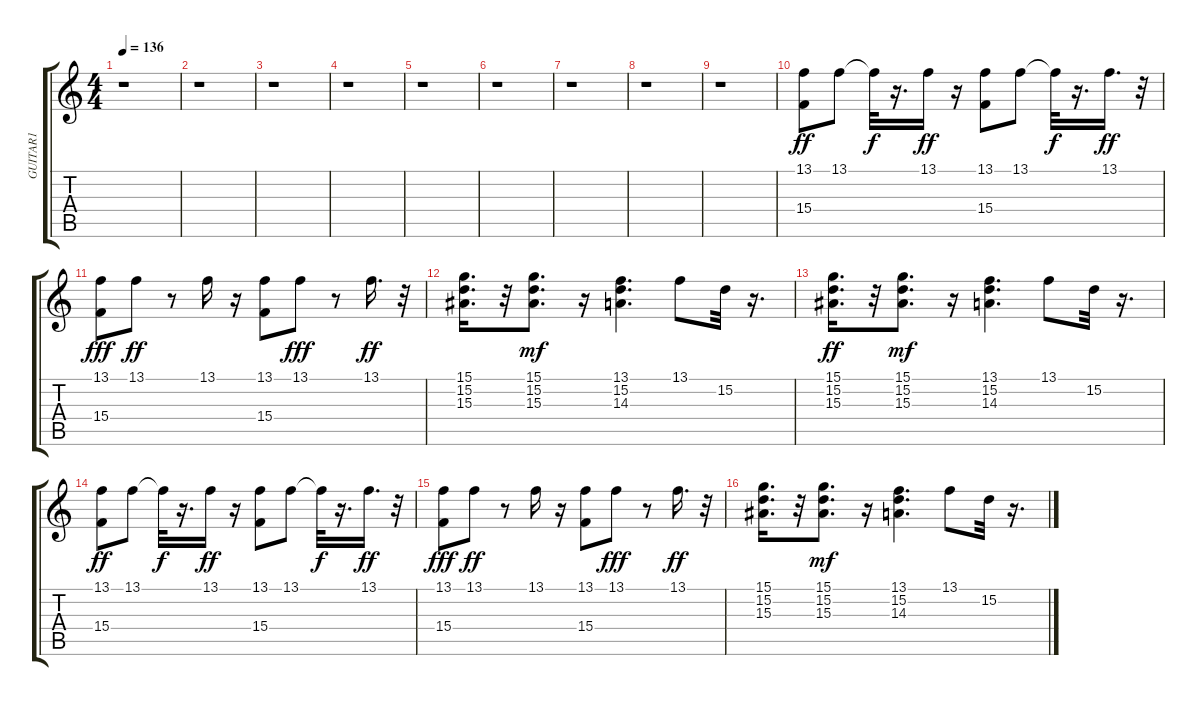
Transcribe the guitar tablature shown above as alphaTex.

\track ("GUITAR1" "GUITAR1") {instrument lead1square}
\staff {score tabs}
\tuning (E4 B3 G3 D3 A2 E2) {hide}
\ts (4 4)
\tempo 136
\clef g2
\ks c
r.1{dy mf} |
r.1 |
r.1 |
r.1 |
r.1 |
r.1 |
r.1 |
r.1 |
r.1 |
(13.1 15.4).8{dy ff} 13.1.8 13.1{t}.32{dy f} r.16{d} 13.1.16{dy ff} r.16 (13.1 15.4).8 13.1.8 13.1{t}.32{dy f} r.16{d} 13.1.16{d dy ff} r.32 |
(13.1 15.4).8{dy fff} 13.1.8{dy ff} r.8 13.1.16 r.16 (13.1 15.4).8 13.1.8{dy fff} r.8 13.1.16{d dy ff} r.32 |
(15.1 15.2 15.3).16{d} r.32 (15.1 15.2 15.3).8{d dy mf} r.16 (13.1 15.2 14.3).4{d} 13.1.8 15.2.32 r.16{d} |
(15.1 15.2 15.3).16{d dy ff} r.32 (15.1 15.2 15.3).8{d dy mf} r.16 (13.1 15.2 14.3).4{d} 13.1.8 15.2.32 r.16{d} |
(13.1 15.4).8{dy ff} 13.1.8 13.1{t}.32{dy f} r.16{d} 13.1.16{dy ff} r.16 (13.1 15.4).8 13.1.8 13.1{t}.32{dy f} r.16{d} 13.1.16{d dy ff} r.32 |
(13.1 15.4).8{dy fff} 13.1.8{dy ff} r.8 13.1.16 r.16 (13.1 15.4).8 13.1.8{dy fff} r.8 13.1.16{d dy ff} r.32 |
(15.1 15.2 15.3).16{d} r.32 (15.1 15.2 15.3).8{d dy mf} r.16 (13.1 15.2 14.3).4{d} 13.1.8 15.2.32 r.16{d}
